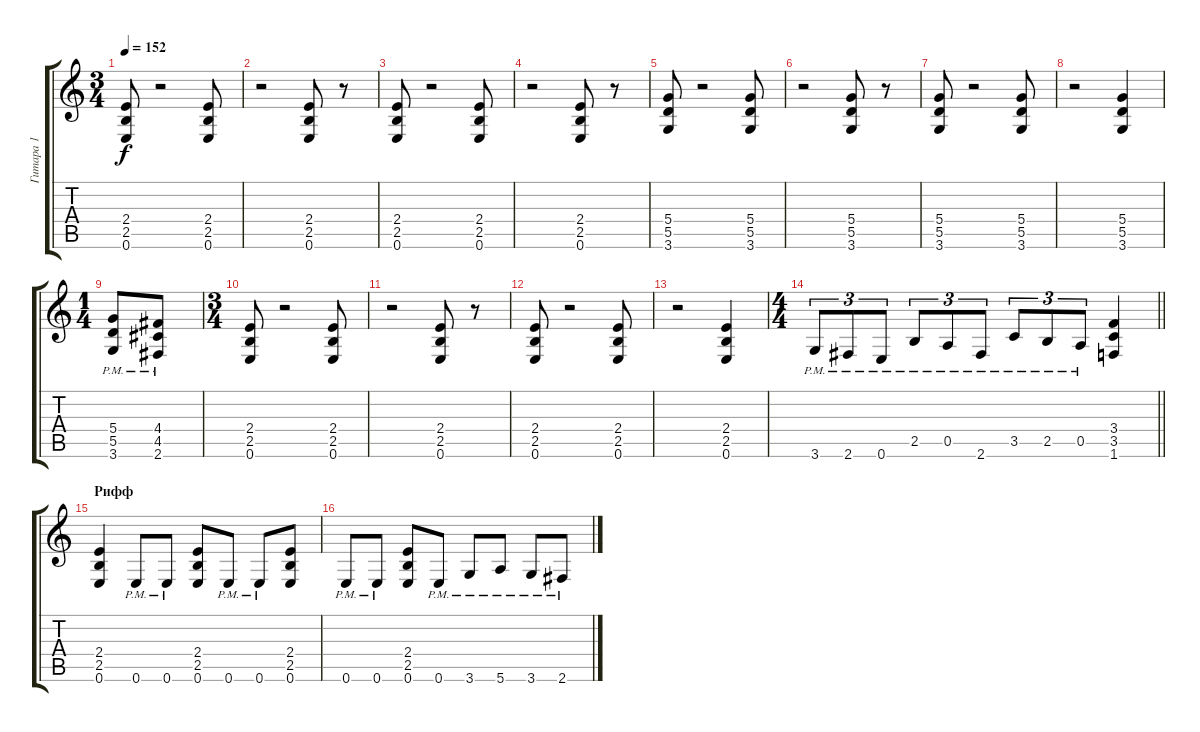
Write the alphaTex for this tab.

\track ("Гитара 1" "Гитара 1") {instrument distortionguitar}
\staff {score tabs}
\tuning (E4 B3 G3 D3 A2 E2) {hide}
\ts (3 4)
\tempo 152
\clef g2
\ks c
(2.4 2.5 0.6).8{dy f} r.2 (2.4 2.5 0.6).8 |
r.2 (2.4 2.5 0.6).8 r.8 |
(2.4 2.5 0.6).8 r.2 (2.4 2.5 0.6).8 |
r.2 (2.4 2.5 0.6).8 r.8 |
(5.4 5.5 3.6).8 r.2 (5.4 5.5 3.6).8 |
r.2 (5.4 5.5 3.6).8 r.8 |
(5.4 5.5 3.6).8 r.2 (5.4 5.5 3.6).8 |
r.2 (5.4 5.5 3.6).4 |
\ts (1 4)
(5.4{pm} 5.5{pm} 3.6{pm}).8 (4.4{pm} 4.5{pm} 2.6{pm}).8 |
\ts (3 4)
(2.4 2.5 0.6).8 r.2 (2.4 2.5 0.6).8 |
r.2 (2.4 2.5 0.6).8 r.8 |
(2.4 2.5 0.6).8 r.2 (2.4 2.5 0.6).8 |
r.2 (2.4 2.5 0.6).4 |
\ts (4 4)
\barLineRight lightlight
3.6{pm}.8{tu (3 2)} 2.6{pm}.8{tu (3 2)} 0.6{pm}.8{tu (3 2)} 2.5{pm}.8{tu (3 2)} 0.5{pm}.8{tu (3 2)} 2.6{pm}.8{tu (3 2)} 3.5{pm}.8{tu (3 2)} 2.5{pm}.8{tu (3 2)} 0.5{pm}.8{tu (3 2)} (3.4 3.5 1.6).4 |
\section ("" "Рифф")
(2.4 2.5 0.6).4 0.6{pm}.8 0.6{pm}.8 (2.4 2.5 0.6).8 0.6{pm}.8 0.6{pm}.8 (2.4 2.5 0.6).8 |
0.6{pm}.8 0.6{pm}.8 (2.4 2.5 0.6).8 0.6{pm}.8 3.6{pm}.8 5.6{pm}.8 3.6{pm}.8 2.6{pm}.8
